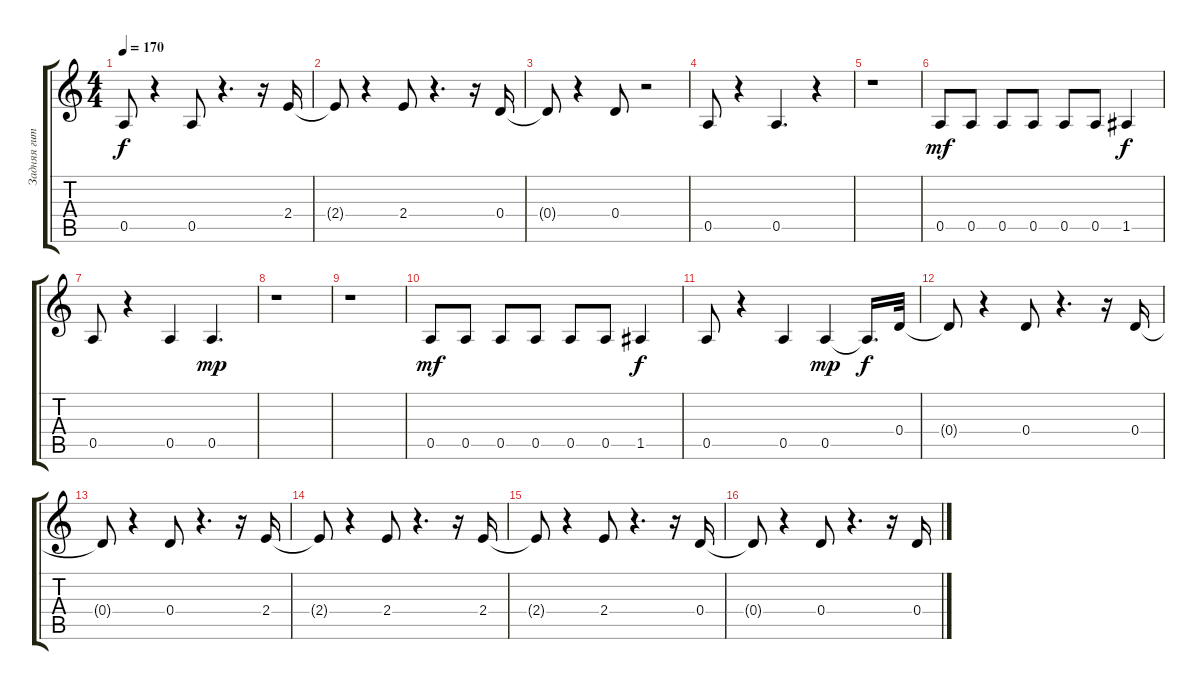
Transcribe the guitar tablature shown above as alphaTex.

\track ("Задняя гитара" "Задняя гит") {instrument distortionguitar}
\staff {score tabs}
\tuning (E4 B3 G3 D3 A2 E2) {hide}
\ts (4 4)
\tempo 170
\clef g2
\ks c
0.5.8{dy f} r.4 0.5.8 r.4{d} r.16 2.4.16 |
2.4{t}.8 r.4 2.4.8 r.4{d} r.16 0.4.16 |
0.4{t}.8 r.4 0.4.8 r.2 |
0.5.8 r.4 0.5.4{d} r.4 |
r.1 |
0.5.8{dy mf} 0.5.8 0.5.8 0.5.8 0.5.8 0.5.8 1.5.4{dy f} |
0.5.8 r.4 0.5.4 0.5.4{d dy mp} |
r.1 |
r.1 |
0.5.8{dy mf} 0.5.8 0.5.8 0.5.8 0.5.8 0.5.8 1.5.4{dy f} |
0.5.8 r.4 0.5.4 0.5.4{dy mp} 0.5{t}.16{d dy f} 0.4.32 |
0.4{t}.8 r.4 0.4.8 r.4{d} r.16 0.4.16 |
0.4{t}.8 r.4 0.4.8 r.4{d} r.16 2.4.16 |
2.4{t}.8 r.4 2.4.8 r.4{d} r.16 2.4.16 |
2.4{t}.8 r.4 2.4.8 r.4{d} r.16 0.4.16 |
0.4{t}.8 r.4 0.4.8 r.4{d} r.16 0.4.16
